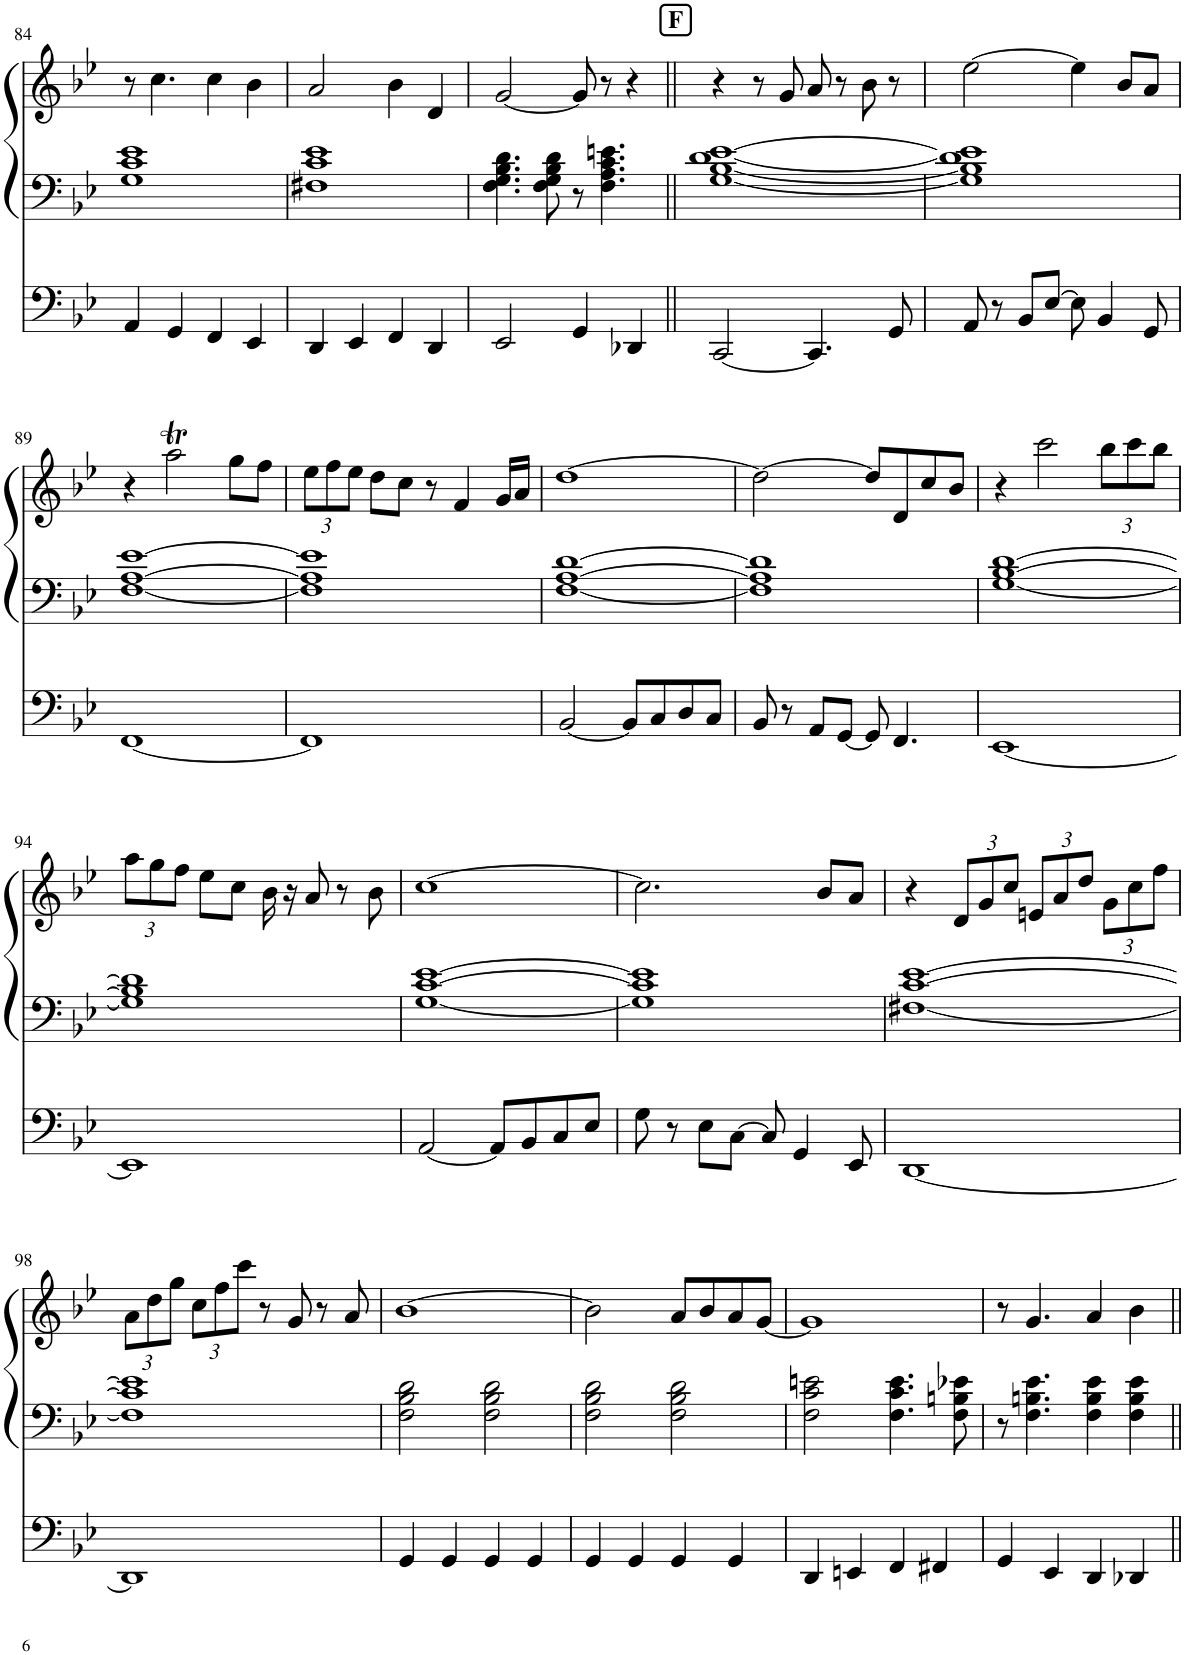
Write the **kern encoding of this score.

**kern	**kern	**kern
*part3	*part2	*part1
*staff3	*staff2	*staff1
*I"オルガン	*I"ピアノ	*I"フルート
!!LO:PB:g=z
*clefF4	*clefF4	*clefG2
*k[b-e-]	*k[b-e-]	*k[b-e-]
*M4/4	*M4/4	*M4/4
=84	=84	=84
4AA/	1G 1c 1e-	8r
.	.	4.cc\
4GG/	.	.
4FF/	.	4cc\
4EE-/	.	4b-\
=85	=85	=85
4DD/	1F#X 1c 1e-	2a/
4EE-/	.	.
4FF/	.	4b-\
4DD/	.	4d/
=86	=86	=86
2EE-/	4.F\ 4.G\ 4.B-\ 4.d\	[2g/
.	8F\ 8G\ 8B-\ 8d\	.
4GG/	8r	8g/]
.	4.F\ 4.A\ 4.c\ 4.en\	8r
4DD-X/	.	4r
!!LO:REH:place=s1:a:B:cj:fs=11:t=F
=87||	=87||	=87||
[2CC/	[1G [1B- [1d [1e-	4r
.	.	8r
.	.	8g/
4.CC/]	.	8a/
.	.	8r
.	.	8b-\
8GG/	.	8r
=88	=88	=88
8AA/	1G] 1B-] 1d] 1e-]	[2ee-\
8r	.	.
8BB-/L	.	.
[8E-/J	.	.
8E-\]	.	4ee-\]
4BB-/	.	.
.	.	8b-/L
8GG/	.	8a/J
!!LO:LB:g=z
=89	=89	=89
[1FF	[1F [1A [1e-	4r
.	.	2aat\
.	.	8gg\L
.	.	8ff\J
=90	=90	=90
*	*	*Xbrackettup
1FF]	1F] 1A] 1e-]	12ee-\L
.	.	12ff\
.	.	12ee-\J
.	.	8dd\L
.	.	8cc\J
.	.	8r
.	.	4f/
.	.	16g/LL
.	.	16a/JJ
=91	=91	=91
[2BB-/	[1F [1A [1d	[1dd
8BB-/L]	.	.
8C/	.	.
8D/	.	.
8C/J	.	.
=92	=92	=92
8BB-/	1F] 1A] 1d]	2dd\_
8r	.	.
8AA/L	.	.
[8GG/J	.	.
8GG/]	.	8dd/L]
4.FF/	.	8d/
.	.	8cc/
.	.	8b-/J
=93	=93	=93
[1EE-	[1G [1B- [1d	4r
.	.	2ccc\
.	.	12bb-\L
.	.	12ccc\
.	.	12bb-\J
!!LO:LB:g=z
=94	=94	=94
1EE-]	1G] 1B-] 1d]	12aa\L
.	.	12gg\
.	.	12ff\J
.	.	8ee-\L
.	.	8cc\J
.	.	16b-\
.	.	16r
.	.	8a/
.	.	8r
.	.	8b-\
=95	=95	=95
[2AA/	[1G [1c [1e-	[1cc
8AA/L]	.	.
8BB-/	.	.
8C/	.	.
8E-/J	.	.
=96	=96	=96
8G\	1G] 1c] 1e-]	2.cc\]
8r	.	.
8E-\L	.	.
[8C\J	.	.
8C/]	.	.
4GG/	.	.
.	.	8b-/L
8EE-/	.	8a/J
=97	=97	=97
[1DD	[1F#X [1c [1e-	4r
.	.	12d/L
.	.	12g/
.	.	12cc/J
.	.	12en/L
.	.	12a/
.	.	12dd/J
.	.	12g\L
.	.	12cc\
.	.	12ff\J
!!LO:LB:g=z
=98	=98	=98
1DD]	1F#] 1c] 1e-]	12a\L
.	.	12dd\
.	.	12gg\J
.	.	12cc\L
.	.	12ff\
.	.	12ccc\J
.	.	8r
.	.	8g/
.	.	8r
.	.	8a/
=99	=99	=99
4GG/	2F\ 2B-\ 2d\	[1b-
4GG/	.	.
4GG/	2F\ 2B-\ 2d\	.
4GG/	.	.
=100	=100	=100
4GG/	2F\ 2B-\ 2d\	2b-\]
4GG/	.	.
4GG/	2F\ 2B-\ 2d\	8a/L
.	.	8b-/
4GG/	.	8a/
.	.	[8g/J
=101	=101	=101
4DD/	2F\ 2c\ 2en\	1g]
4EEn/	.	.
4FF/	4.F\ 4.c\ 4.e\	.
4FF#X/	.	.
.	8F\ 8Bn\ 8e-X\	.
=102	=102	=102
4GG/	8r	8r
.	4.F\ 4.Bn\ 4.e-\	4.g/
4EE-/	.	.
4DD/	4F\ 4B\ 4e-\	4a/
4DD-X/	4F\ 4B\ 4e-\	4b-\
=||	=||	=||
*-	*-	*-
